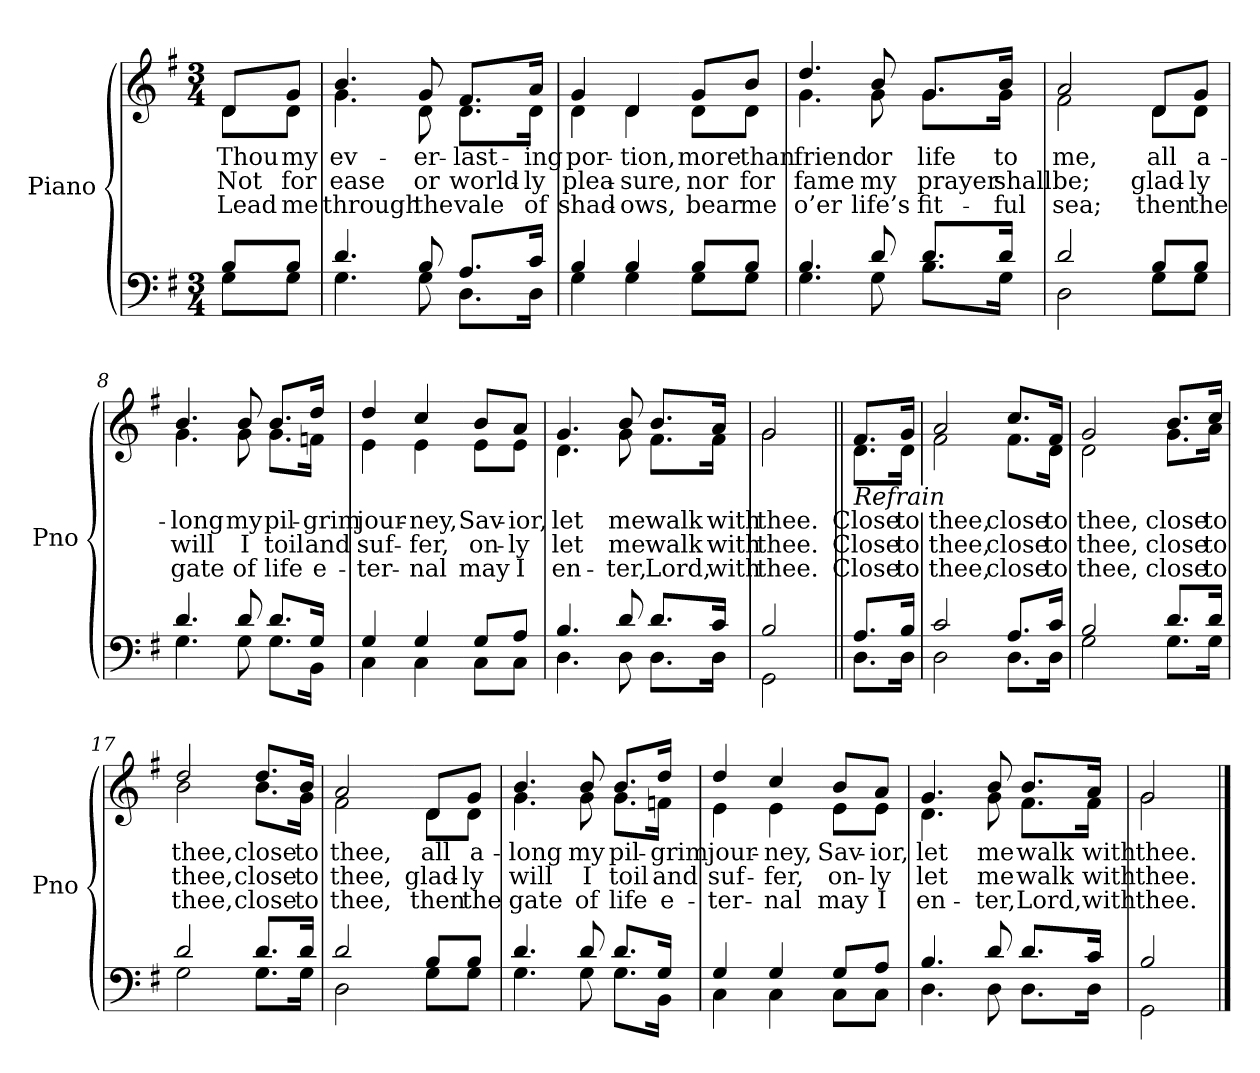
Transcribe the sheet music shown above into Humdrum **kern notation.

**kern	**kern	**text	**text	**text
*part2	*part1	*part1	*part1	*part1
*staff2	*staff1	*staff1	*staff1	*staff1
*I"Piano	*I"Piano	*	*	*
*I'Pno	*I'Pno	*	*	*
*clefF4	*clefG2	*	*	*
*k[f#]	*k[f#]	*	*	*
*M3/4	*M3/4	*	*	*
=1	=1	=1	=1	=1
*^	*	*	*	*
!	!	!LO:TX:b:i:t=Verse	!	!	!
!	!	!	!LO:LY:b	!LO:LY:b	!LO:LY:b
*	*	*^	*	*	*
8B/L	8G\L	8d/L	8d\L	Thou	Not	Lead
!	!	!	!	!LO:LY:b	!LO:LY:b	!LO:LY:b
8B/J	8G\J	8g/J	8d\J	my	for	me
=2	=2	=2	=2	=2	=2	=2
!	!	!	!	!LO:LY:b	!LO:LY:b	!LO:LY:b
4.d/	4.G\	4.b/	4.g\	ev-	ease	through
!	!	!	!	!LO:LY:b	!LO:LY:b	!LO:LY:b
8B/	8G\	8g/	8d\	-er-	or	the
!	!	!	!	!LO:LY:b	!LO:LY:b	!LO:LY:b
8.A/L	8.D\L	8.f#/L	8.d\L	-last-	world-	vale
!	!	!	!	!LO:LY:b	!LO:LY:b	!LO:LY:b
16c/Jk	16D\Jk	16a/Jk	16d\Jk	-ing	-ly	of
=3	=3	=3	=3	=3	=3	=3
!	!	!	!	!LO:LY:b	!LO:LY:b	!LO:LY:b
4B/	4G\	4g/	4d\	por-	plea-	shad-
!	!	!	!	!LO:LY:b	!LO:LY:b	!LO:LY:b
4B/	4G\	4d/	4d\	-tion,	-sure,	-ows,
!!LO:LB:g=z	!!
=4-	=4-	=4-	=4-	=4-	=4-	=4-
!	!	!	!	!LO:LY:b	!LO:LY:b	!LO:LY:b
8B/L	8G\L	8g/L	8d\L	more	nor	bear
!	!	!	!	!LO:LY:b	!LO:LY:b	!LO:LY:b
8B/J	8G\J	8b/J	8d\J	than	for	me
=5	=5	=5	=5	=5	=5	=5
!	!	!	!	!LO:LY:b	!LO:LY:b	!LO:LY:b
4.B/	4.G\	4.dd/	4.g\	friend	fame	o’er
!	!	!	!	!LO:LY:b	!LO:LY:b	!LO:LY:b
8d/	8G\	8b/	8g\	or	my	life’s
!	!	!	!	!LO:LY:b	!LO:LY:b	!LO:LY:b
8.d/L	8.B\L	8.g/L	8.g\L	life	prayer	fit-
!	!	!	!	!LO:LY:b	!LO:LY:b	!LO:LY:b
16d/Jk	16G\Jk	16b/Jk	16g\Jk	to	shall	-ful
=6	=6	=6	=6	=6	=6	=6
!	!	!	!	!LO:LY:b	!LO:LY:b	!LO:LY:b
2d/	2D\	2a/	2f#\	me,	be;	sea;
!!LO:LB:g=z	!!
=7-	=7-	=7-	=7-	=7-	=7-	=7-
!	!	!	!	!LO:LY:b	!LO:LY:b	!LO:LY:b
8B/L	8G\L	8d/L	8d\L	all	glad-	then
!	!	!	!	!LO:LY:b	!LO:LY:b	!LO:LY:b
8B/J	8G\J	8g/J	8d\J	a-	-ly	the
=8	=8	=8	=8	=8	=8	=8
!	!	!	!	!LO:LY:b	!LO:LY:b	!LO:LY:b
4.d/	4.G\	4.b/	4.g\	-long	will	gate
!	!	!	!	!LO:LY:b	!LO:LY:b	!LO:LY:b
8d/	8G\	8b/	8g\	my	I	of
!	!	!	!	!LO:LY:b	!LO:LY:b	!LO:LY:b
8.d/L	8.G\L	8.b/L	8.g\L	pil-	toil	life
!	!	!	!	!LO:LY:b	!LO:LY:b	!LO:LY:b
16G/Jk	16BB\Jk	16dd/Jk	16fn\Jk	-grim	and	e-
=9	=9	=9	=9	=9	=9	=9
!	!	!	!	!LO:LY:b	!LO:LY:b	!LO:LY:b
4G/	4C\	4dd/	4e\	jour-	suf-	-ter-
!	!	!	!	!LO:LY:b	!LO:LY:b	!LO:LY:b
4G/	4C\	4cc/	4e\	-ney,	-fer,	-nal
!!LO:LB:g=z	!!
=10-	=10-	=10-	=10-	=10-	=10-	=10-
!	!	!	!	!LO:LY:b	!LO:LY:b	!LO:LY:b
8G/L	8C\L	8b/L	8e\L	Sav-	on-	may
!	!	!	!	!LO:LY:b	!LO:LY:b	!LO:LY:b
8A/J	8C\J	8a/J	8e\J	-ior,	-ly	I
=11	=11	=11	=11	=11	=11	=11
!	!	!	!	!LO:LY:b	!LO:LY:b	!LO:LY:b
4.B/	4.D\	4.g/	4.d\	let	let	en-
!	!	!	!	!LO:LY:b	!LO:LY:b	!LO:LY:b
8d/	8D\	8b/	8g\	me	me	-ter,
!	!	!	!	!LO:LY:b	!LO:LY:b	!LO:LY:b
8.d/L	8.D\L	8.b/L	8.f#\L	walk	walk	Lord,
!	!	!	!	!LO:LY:b	!LO:LY:b	!LO:LY:b
16c/Jk	16D\Jk	16a/Jk	16f#\Jk	with	with	with
=12	=12	=12	=12	=12	=12	=12
!	!	!	!	!LO:LY:b	!LO:LY:b	!LO:LY:b
2B/	2GG\	2g/	2g\	thee.	thee.	thee.
!!LO:LB:g=z	!!
=13||	=13||	=13||	=13||	=13||	=13||	=13||
!	!	!LO:TX:b:i:t=Refrain	!	!	!	!
!	!	!	!	!LO:LY:b	!LO:LY:b	!LO:LY:b
8.A/L	8.D\L	8.f#/L	8.d\L	Close	Close	Close
!	!	!	!	!LO:LY:b	!LO:LY:b	!LO:LY:b
16B/Jk	16D\Jk	16g/Jk	16d\Jk	to	to	to
=14	=14	=14	=14	=14	=14	=14
!	!	!	!	!LO:LY:b	!LO:LY:b	!LO:LY:b
2c/	2D\	2a/	2f#\	thee,	thee,	thee,
!	!	!	!	!LO:LY:b	!LO:LY:b	!LO:LY:b
8.A/L	8.D\L	8.cc/L	8.f#\L	close	close	close
!	!	!	!	!LO:LY:b	!LO:LY:b	!LO:LY:b
16c/Jk	16D\Jk	16f#/Jk	16d\Jk	to	to	to
=15	=15	=15	=15	=15	=15	=15
!	!	!	!	!LO:LY:b	!LO:LY:b	!LO:LY:b
2B/	2G\	2g/	2d\	thee,	thee,	thee,
!!LO:LB:g=z	!!
=16-	=16-	=16-	=16-	=16-	=16-	=16-
!	!	!	!	!LO:LY:b	!LO:LY:b	!LO:LY:b
8.d/L	8.G\L	8.b/L	8.g\L	close	close	close
!	!	!	!	!LO:LY:b	!LO:LY:b	!LO:LY:b
16d/Jk	16G\Jk	16cc/Jk	16a\Jk	to	to	to
=17	=17	=17	=17	=17	=17	=17
!	!	!	!	!LO:LY:b	!LO:LY:b	!LO:LY:b
2d/	2G\	2dd/	2b\	thee,	thee,	thee,
!	!	!	!	!LO:LY:b	!LO:LY:b	!LO:LY:b
8.d/L	8.G\L	8.dd/L	8.b\L	close	close	close
!	!	!	!	!LO:LY:b	!LO:LY:b	!LO:LY:b
16d/Jk	16G\Jk	16b/Jk	16g\Jk	to	to	to
=18	=18	=18	=18	=18	=18	=18
!	!	!	!	!LO:LY:b	!LO:LY:b	!LO:LY:b
2d/	2D\	2a/	2f#\	thee,	thee,	thee,
!!LO:LB:g=z	!!
=19-	=19-	=19-	=19-	=19-	=19-	=19-
!	!	!	!	!LO:LY:b	!LO:LY:b	!LO:LY:b
8B/L	8G\L	8d/L	8d\L	all	glad-	then
!	!	!	!	!LO:LY:b	!LO:LY:b	!LO:LY:b
8B/J	8G\J	8g/J	8d\J	a-	-ly	the
=20	=20	=20	=20	=20	=20	=20
!	!	!	!	!LO:LY:b	!LO:LY:b	!LO:LY:b
4.d/	4.G\	4.b/	4.g\	-long	will	gate
!	!	!	!	!LO:LY:b	!LO:LY:b	!LO:LY:b
8d/	8G\	8b/	8g\	my	I	of
!	!	!	!	!LO:LY:b	!LO:LY:b	!LO:LY:b
8.d/L	8.G\L	8.b/L	8.g\L	pil-	toil	life
!	!	!	!	!LO:LY:b	!LO:LY:b	!LO:LY:b
16G/Jk	16BB\Jk	16dd/Jk	16fn\Jk	-grim	and	e-
=21	=21	=21	=21	=21	=21	=21
!	!	!	!	!LO:LY:b	!LO:LY:b	!LO:LY:b
4G/	4C\	4dd/	4e\	jour-	suf-	-ter-
!	!	!	!	!LO:LY:b	!LO:LY:b	!LO:LY:b
4G/	4C\	4cc/	4e\	-ney,	-fer,	-nal
!!LO:LB:g=z	!!
=22-	=22-	=22-	=22-	=22-	=22-	=22-
!	!	!	!	!LO:LY:b	!LO:LY:b	!LO:LY:b
8G/L	8C\L	8b/L	8e\L	Sav-	on-	may
!	!	!	!	!LO:LY:b	!LO:LY:b	!LO:LY:b
8A/J	8C\J	8a/J	8e\J	-ior,	-ly	I
=23	=23	=23	=23	=23	=23	=23
!	!	!	!	!LO:LY:b	!LO:LY:b	!LO:LY:b
4.B/	4.D\	4.g/	4.d\	let	let	en-
!	!	!	!	!LO:LY:b	!LO:LY:b	!LO:LY:b
8d/	8D\	8b/	8g\	me	me	-ter,
!	!	!	!	!LO:LY:b	!LO:LY:b	!LO:LY:b
8.d/L	8.D\L	8.b/L	8.f#\L	walk	walk	Lord,
!	!	!	!	!LO:LY:b	!LO:LY:b	!LO:LY:b
16c/Jk	16D\Jk	16a/Jk	16f#\Jk	with	with	with
=24	=24	=24	=24	=24	=24	=24
!	!	!	!	!LO:LY:b	!LO:LY:b	!LO:LY:b
2B/	2GG\	2g/	2g\	thee.	thee.	thee.
*v	*v	*	*	*	*	*
*	*v	*v	*	*	*
==	==	==	==	==
*-	*-	*-	*-	*-
